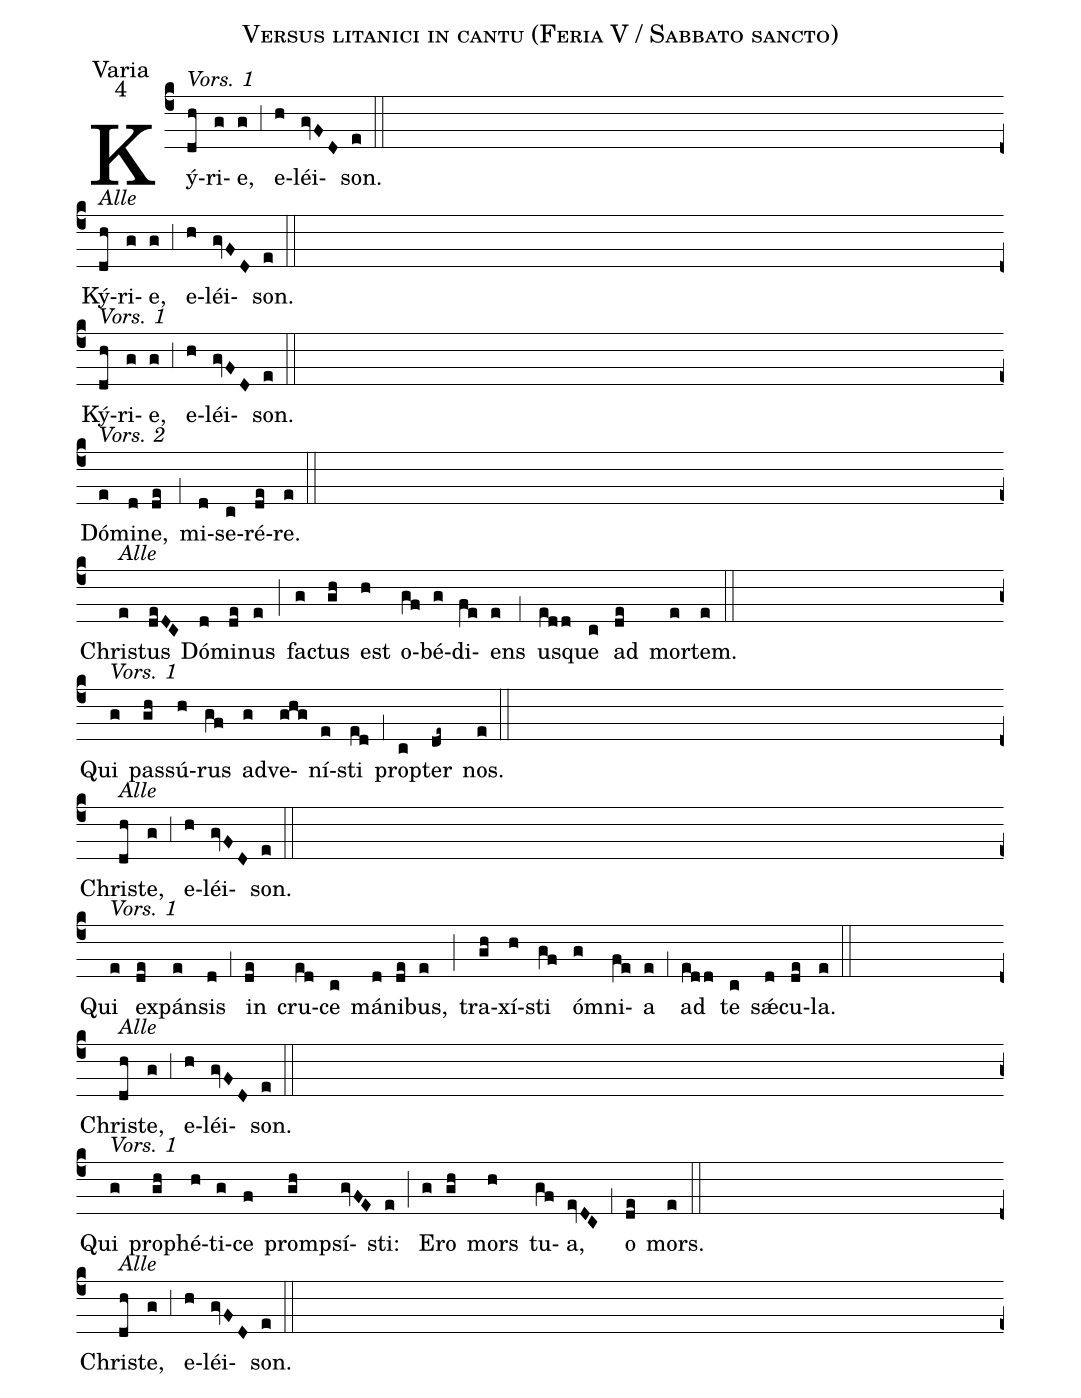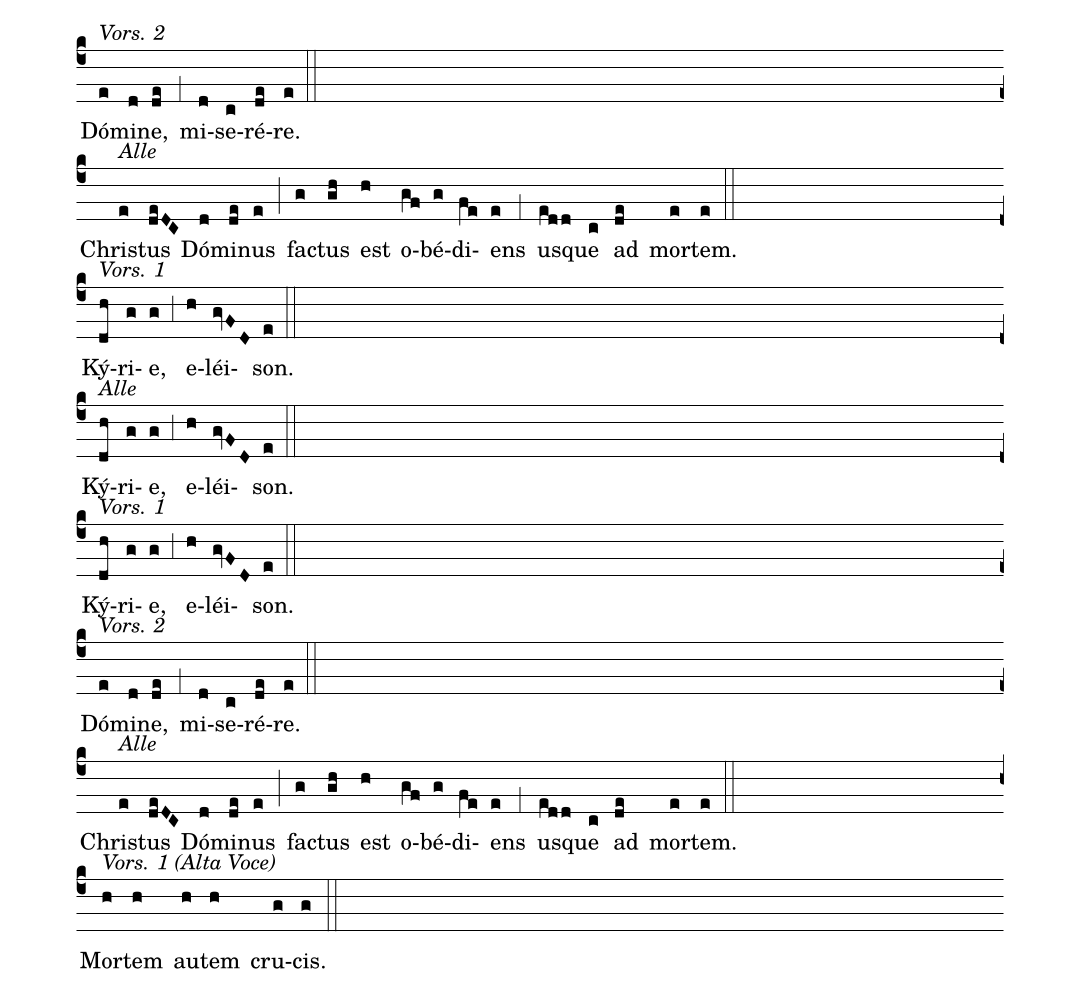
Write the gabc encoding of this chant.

name:Versus litanici in cantu (Feria V / Sabbato sancto);
office-part:Varia;
mode:4;
%%
(c4)Ký<alt>Vors. 1</alt>(dh)ri(g)e,(g) (;3) e(h)l{é}i(gvFD)son.(e) (::) (Z)

Ký<alt>Alle</alt>(dh)ri(g)e,(g) (;3) e(h)l{é}i(gvFD)son.(e) (::) (Z)

Ký<alt>Vors. 1</alt>(dh)ri(g)e,(g) (;3) e(h)l{é}i(gvFD)son.(e) (::) (Z)

Dó<alt>Vors. 2</alt>(e)mi(d)ne,(de) (;1) mi(d)se(c)ré(de)re.(e) (::) (Z)

Chri<alt>Alle</alt>(e)stus(deDC) Dó(d)mi(de)nus(e) (;) fa(g)ctus(gh) est(h) o(gf)bé(g)di(fe)ens(e) (,1) us(edd)que(c) ad(de) mor(e)tem.(e) (::) (Z)

Qui<alt>Vors. 1</alt>(g) pas(gh)sú(h)rus(gf) ad(g)ve(ghg)ní(e)sti(ed) (;1) prop(c)ter(de~) nos.(e) (::) (Z)

Chri<alt>Alle</alt>(dh)ste,(g) (;3) e(h)l{é}i(gvFD)son.(e) (::) (Z)

Qui<alt>Vors. 1</alt>(e) ex(de)pán(e)sis(d) (;1) in(de) cru(ed)ce(c) má(d)ni(de)bus,(e) (;) tra(gh)xí(h)sti(gf) óm(g)ni(fe)a(e) (;1) ad(edd) te(c) s{<sp>'ae</sp>}(d)cu(de)la.(e) (::) (Z)

Chri<alt>Alle</alt>(dh)ste,(g) (;3) e(h)l{é}i(gvFD)son.(e) (::) (Z)

Qui<alt>Vors. 1</alt>(g) pro(gh)phé(h)ti(g)ce(f) prom(gh)psí(gvFE)sti:(e) (;) E(g)ro(gh) mors(h) tu(gf)a,(evDC) (;1) o(de) mors.(e) (::) (Z)



Chri<alt>Alle</alt>(dh)ste,(g) (;3) e(h)l{é}i(gvFD)son.(e) (::) (Z)

Dó<alt>Vors. 2</alt>(e)mi(d)ne,(de) (;1) mi(d)se(c)ré(de)re.(e) (::) (Z)



Chri<alt>Alle</alt>(e)stus(deDC) Dó(d)mi(de)nus(e) (;) fa(g)ctus(gh) est(h) o(gf)bé(g)di(fe)ens(e) (,1) us(edd)que(c) ad(de) mor(e)tem.(e) (::) (Z)







Ký<alt>Vors. 1</alt>(dh)ri(g)e,(g) (;3) e(h)l{é}i(gvFD)son.(e) (::) (Z)



Ký<alt>Alle</alt>(dh)ri(g)e,(g) (;3) e(h)l{é}i(gvFD)son.(e) (::) (Z)



Ký<alt>Vors. 1</alt>(dh)ri(g)e,(g) (;3) e(h)l{é}i(gvFD)son.(e) (::) (Z)



Dó<alt>Vors. 2</alt>(e)mi(d)ne,(de) (;1) mi(d)se(c)ré(de)re.(e) (::) (Z)



Chri<alt>Alle</alt>(e)stus(deDC) Dó(d)mi(de)nus(e) (;) fa(g)ctus(gh) est(h) o(gf)bé(g)di(fe)ens(e) (,1) us(edd)que(c) ad(de) mor(e)tem.(e) (::) (Z)



Mor<alt>Vors. 1 (Alta Voce)</alt>(h)tem(h) au(h)tem(h) cru(g)cis.(g) (::)
